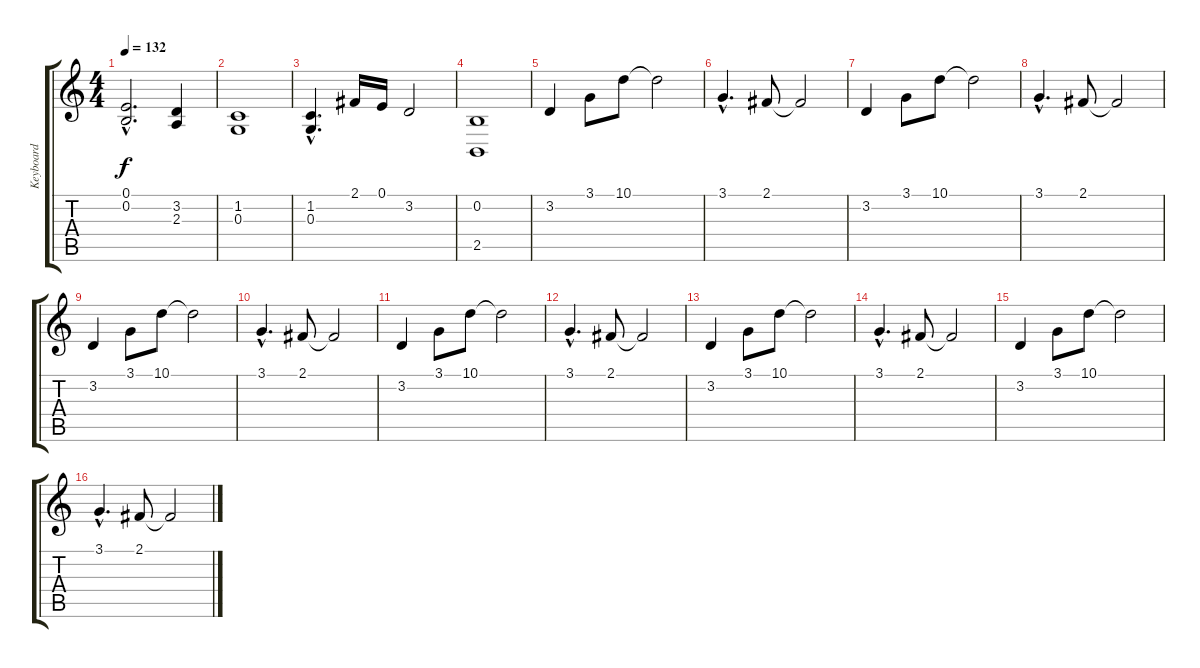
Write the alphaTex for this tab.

\track ("Keyboard" "Keyboard") {instrument pad1newage}
\staff {score tabs}
\tuning (E4 B3 G3 D3 A2 E2) {hide}
\ts (4 4)
\tempo 132
\clef g2
\ks c
(0.1{hac} 0.2{hac}).2{d dy f} (3.2 2.3).4 |
(1.2 0.3).1 |
(1.2{hac} 0.3{hac}).4{d} 2.1.16 0.1.16 3.2.2 |
(0.2 2.5).1 |
3.2.4{volume 13} 3.1.8 10.1.8 10.1{t}.2 |
3.1{hac}.4{d} 2.1.8 2.1{t}.2 |
3.2.4 3.1.8 10.1.8 10.1{t}.2 |
3.1{hac}.4{d} 2.1.8 2.1{t}.2 |
3.2.4 3.1.8 10.1.8 10.1{t}.2 |
3.1{hac}.4{d} 2.1.8 2.1{t}.2 |
3.2.4 3.1.8 10.1.8 10.1{t}.2 |
3.1{hac}.4{d} 2.1.8 2.1{t}.2 |
3.2.4 3.1.8 10.1.8 10.1{t}.2 |
3.1{hac}.4{d} 2.1.8 2.1{t}.2 |
3.2.4 3.1.8 10.1.8 10.1{t}.2 |
3.1{hac}.4{d} 2.1.8 2.1{t}.2
